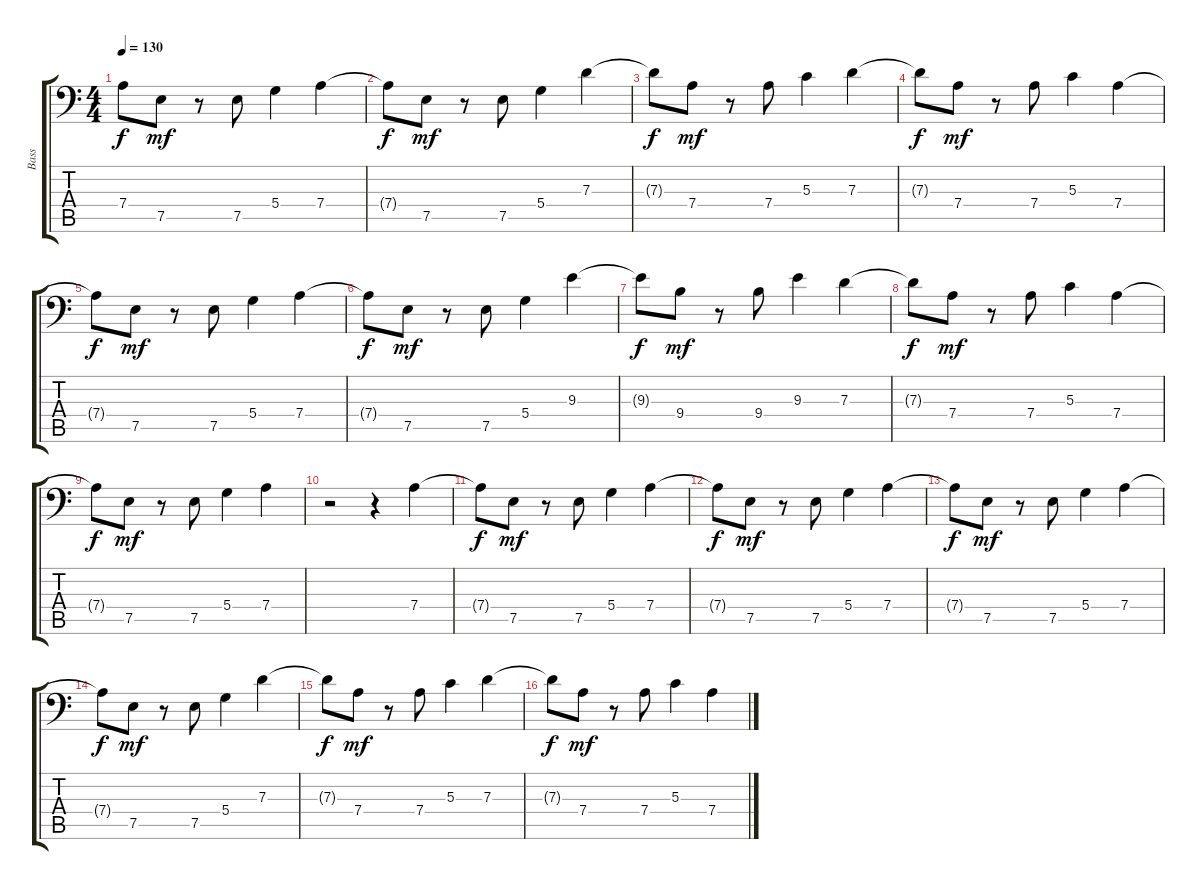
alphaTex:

\track ("Bass" "Bass") {instrument electricbassfinger}
\staff {score tabs}
\tuning (E3 B2 G2 D2 A1 E1) {hide}
\ts (4 4)
\tempo 130
\clef f4
\ks c
7.4{t}.8{dy f} 7.5.8{dy mf} r.8 7.5.8 5.4.4 7.4.4 |
7.4{t}.8{dy f} 7.5.8{dy mf} r.8 7.5.8 5.4.4 7.3.4 |
7.3{t}.8{dy f} 7.4.8{dy mf} r.8 7.4.8 5.3.4 7.3.4 |
7.3{t}.8{dy f} 7.4.8{dy mf} r.8 7.4.8 5.3.4 7.4.4 |
7.4{t}.8{dy f} 7.5.8{dy mf} r.8 7.5.8 5.4.4 7.4.4 |
7.4{t}.8{dy f} 7.5.8{dy mf} r.8 7.5.8 5.4.4 9.3.4 |
9.3{t}.8{dy f} 9.4.8{dy mf} r.8 9.4.8 9.3.4 7.3.4 |
7.3{t}.8{dy f} 7.4.8{dy mf} r.8 7.4.8 5.3.4 7.4.4 |
7.4{t}.8{dy f} 7.5.8{dy mf} r.8 7.5.8 5.4.4 7.4.4 |
r.2 r.4 7.4.4 |
7.4{t}.8{dy f} 7.5.8{dy mf} r.8 7.5.8 5.4.4 7.4.4 |
7.4{t}.8{dy f} 7.5.8{dy mf} r.8 7.5.8 5.4.4 7.4.4 |
7.4{t}.8{dy f} 7.5.8{dy mf} r.8 7.5.8 5.4.4 7.4.4 |
7.4{t}.8{dy f} 7.5.8{dy mf} r.8 7.5.8 5.4.4 7.3.4 |
7.3{t}.8{dy f} 7.4.8{dy mf} r.8 7.4.8 5.3.4 7.3.4 |
7.3{t}.8{dy f} 7.4.8{dy mf} r.8 7.4.8 5.3.4 7.4.4
